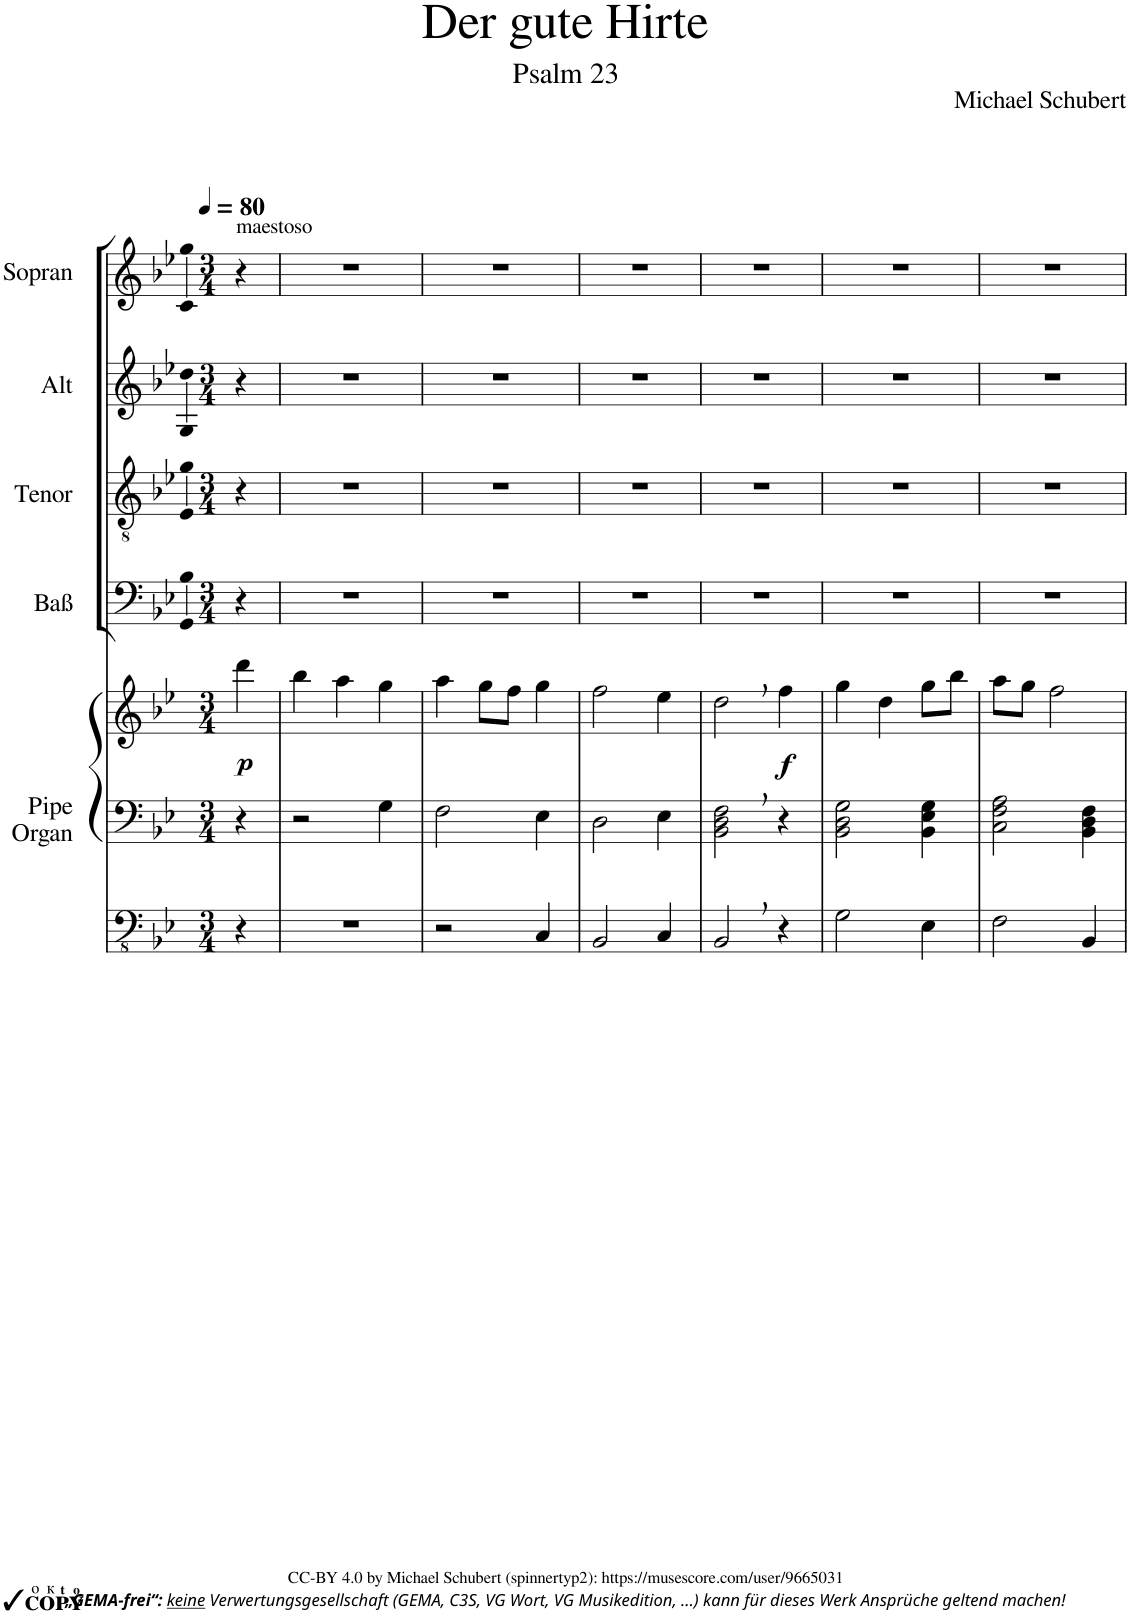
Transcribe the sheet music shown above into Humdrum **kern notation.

**kern	**kern	**kern	**dynam	**kern	**kern	**kern	**kern
*part5	*part5	*part5	*part5	*part4	*part3	*part2	*part1
*staff7	*staff6	*staff5	*staff5/6/7	*staff4	*staff3	*staff2	*staff1
*I"Pipe Organ	*	*	*	*I"Baß	*I"Tenor	*I"Alt	*I"Sopran
*I'Org.	*	*	*	*I'B.	*I'T.	*I'A.	*I'S.
*clefFv4	*clefF4	*clefG2	*	*clefF4	*clefGv2	*clefG2	*clefG2
*k[b-e-]	*k[b-e-]	*k[b-e-]	*	*k[b-e-]	*k[b-e-]	*k[b-e-]	*k[b-e-]
*M3/4	*M3/4	*M3/4	*	*M3/4	*M3/4	*M3/4	*M3/4
*MM80	*MM80	*MM80	*	*MM80	*MM80	*MM80	*MM80
=1	=1	=1	=1	=1	=1	=1	=1
!	!	!	!	!	!	!	!LO:TX:a:t=maestoso
!	!	!	!LO:DY:b	!	!	!	!
4r	4r	4ddd\	p	4r	4r	4r	4r
=2	=2	=2	=2	=2	=2	=2	=2
2.r	2r	4bb-\	.	2.r	2.r	2.r	2.r
.	.	4aa\	.	.	.	.	.
.	4G\	4gg\	.	.	.	.	.
=3	=3	=3	=3	=3	=3	=3	=3
2r	2F\	4aa\	.	2.r	2.r	2.r	2.r
.	.	8gg\L	.	.	.	.	.
.	.	8ff\J	.	.	.	.	.
4CC/	4E-\	4gg\	.	.	.	.	.
=4	=4	=4	=4	=4	=4	=4	=4
2BBB-/	2D\	2ff\	.	2.r	2.r	2.r	2.r
4CC/	4E-\	4ee-\	.	.	.	.	.
=5	=5	=5	=5	=5	=5	=5	=5
2BBB-,/	2BB-\, 2D\, 2F\,	2dd,\	.	2.r	2.r	2.r	2.r
!	!	!	!LO:DY:b	!	!	!	!
4r	4r	4ff\	f	.	.	.	.
=6	=6	=6	=6	=6	=6	=6	=6
2GG\	2BB-\ 2D\ 2G\	4gg\	.	2.r	2.r	2.r	2.r
.	.	4dd\	.	.	.	.	.
4EE-\	4BB-\ 4E-\ 4G\	8gg\L	.	.	.	.	.
.	.	8bb-\J	.	.	.	.	.
=7	=7	=7	=7	=7	=7	=7	=7
2FF\	2C\ 2F\ 2A\	8aa\L	.	2.r	2.r	2.r	2.r
.	.	8gg\J	.	.	.	.	.
.	.	2ff\	.	.	.	.	.
4BBB-/	4BB-\ 4D\ 4F\	.	.	.	.	.	.
=	=	=	=	=	=	=	=
*-	*-	*-	*-	*-	*-	*-	*-
